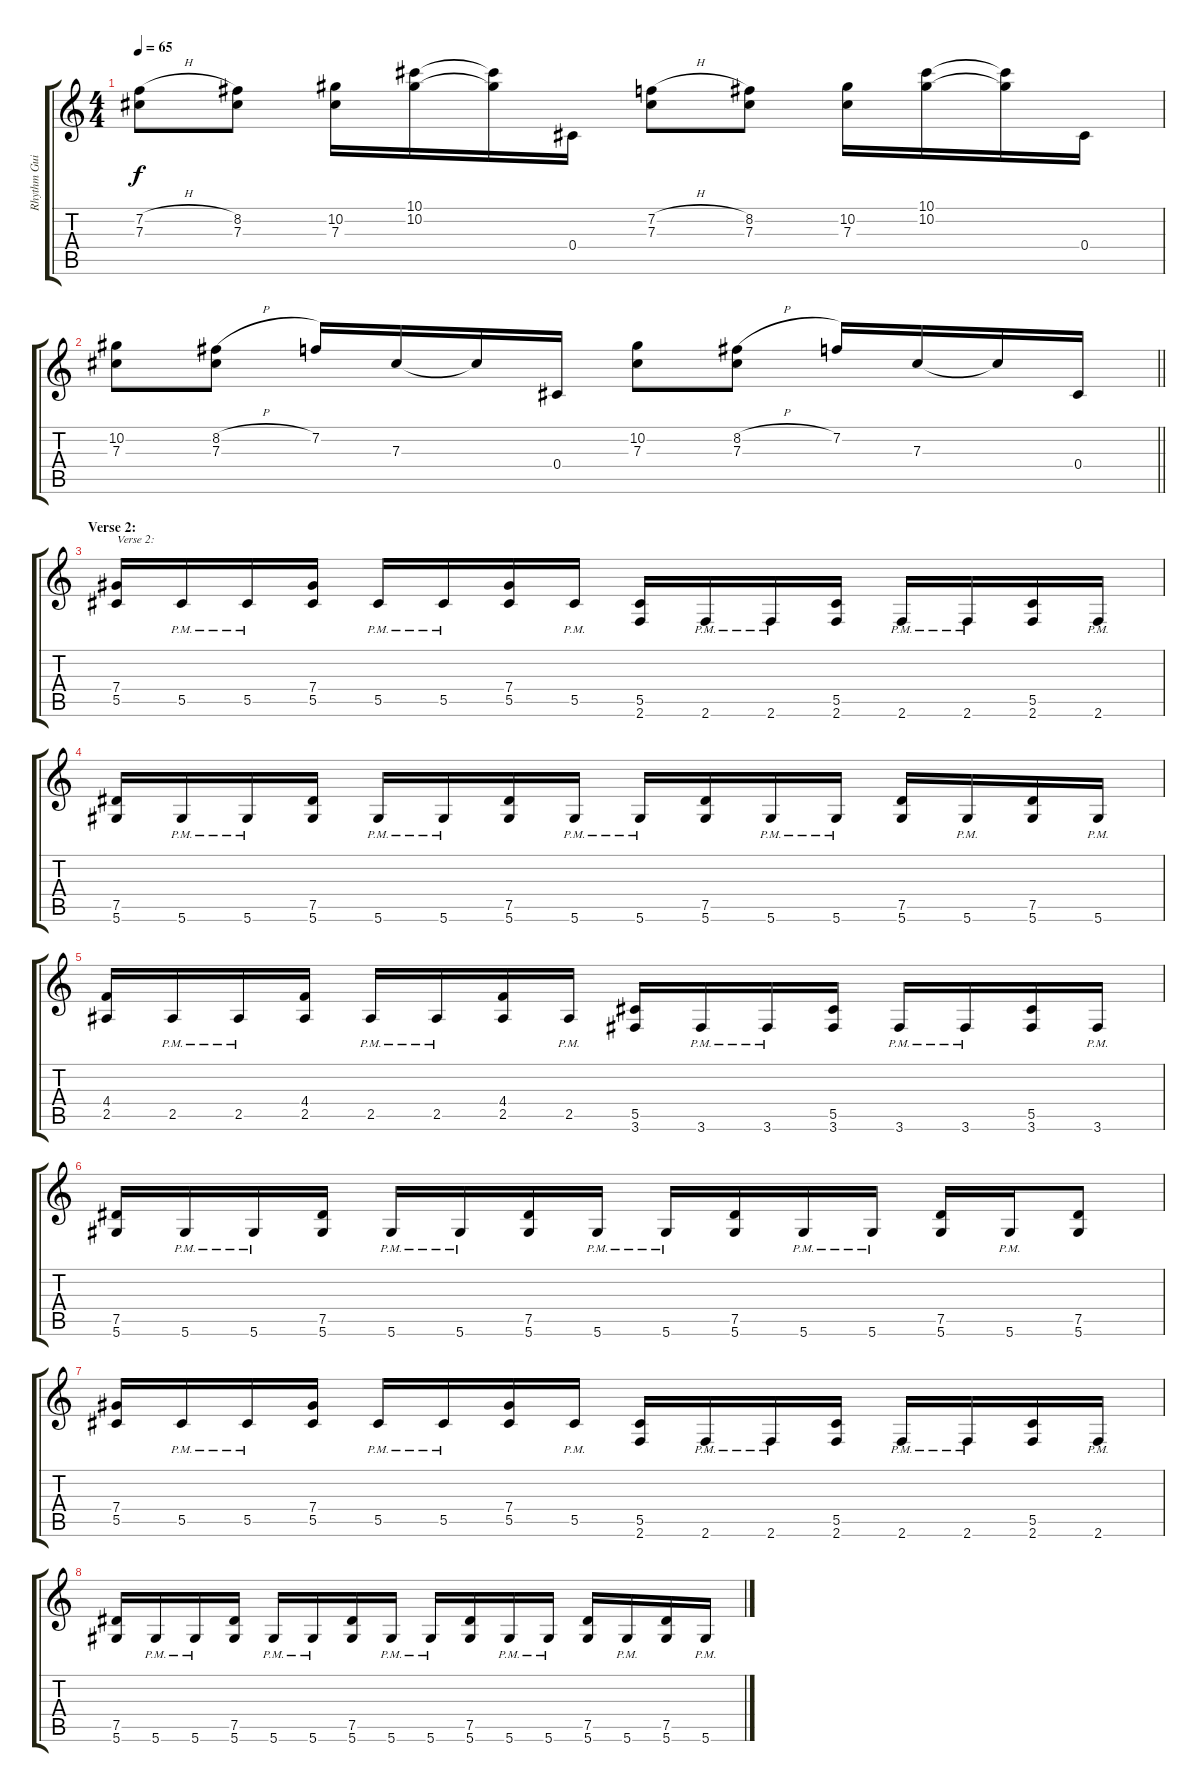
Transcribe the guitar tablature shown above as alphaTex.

\track ("Rhythm Guitar 1" "Rhythm Gui") {instrument distortionguitar}
\staff {score tabs}
\tuning (Eb4 Bb3 Gb3 Db3 Ab2 Eb2) {hide}
\ts (4 4)
\tempo 65
\clef g2
\ks c
(7.2{h} 7.3).8{dy f} (8.2 7.3).8 (10.2 7.3).16 (10.1 10.2).16 (10.1{t} 10.2{t}).16 0.4.16 (7.2{h} 7.3).8 (8.2 7.3).8 (10.2 7.3).16 (10.1 10.2).16 (10.1{t} 10.2{t}).16 0.4.16 |
\barLineRight lightlight
(10.2 7.3).8 (8.2{h} 7.3).8 7.2.16 7.3.16 7.3{t}.16 0.4.16 (10.2 7.3).8 (8.2{h} 7.3).8 7.2.16 7.3.16 7.3{t}.16 0.4.16 |
\section ("" "Verse 2:")
(7.4 5.5).16{txt "Verse 2:"} 5.5{pm}.16 5.5{pm}.16 (7.4 5.5).16 5.5{pm}.16 5.5{pm}.16 (7.4 5.5).16 5.5{pm}.16 (5.5 2.6).16 2.6{pm}.16 2.6{pm}.16 (5.5 2.6).16 2.6{pm}.16 2.6{pm}.16 (5.5 2.6).16 2.6{pm}.16 |
(7.5 5.6).16 5.6{pm}.16 5.6{pm}.16 (7.5 5.6).16 5.6{pm}.16 5.6{pm}.16 (7.5 5.6).16 5.6{pm}.16 5.6{pm}.16 (7.5 5.6).16 5.6{pm}.16 5.6{pm}.16 (7.5 5.6).16 5.6{pm}.16 (7.5 5.6).16 5.6{pm}.16 |
(4.4 2.5).16 2.5{pm}.16 2.5{pm}.16 (4.4 2.5).16 2.5{pm}.16 2.5{pm}.16 (4.4 2.5).16 2.5{pm}.16 (5.5 3.6).16 3.6{pm}.16 3.6{pm}.16 (5.5 3.6).16 3.6{pm}.16 3.6{pm}.16 (5.5 3.6).16 3.6{pm}.16 |
(7.5 5.6).16 5.6{pm}.16 5.6{pm}.16 (7.5 5.6).16 5.6{pm}.16 5.6{pm}.16 (7.5 5.6).16 5.6{pm}.16 5.6{pm}.16 (7.5 5.6).16 5.6{pm}.16 5.6{pm}.16 (7.5 5.6).16 5.6{pm}.16 (7.5 5.6).8 |
(7.4 5.5).16 5.5{pm}.16 5.5{pm}.16 (7.4 5.5).16 5.5{pm}.16 5.5{pm}.16 (7.4 5.5).16 5.5{pm}.16 (5.5 2.6).16 2.6{pm}.16 2.6{pm}.16 (5.5 2.6).16 2.6{pm}.16 2.6{pm}.16 (5.5 2.6).16 2.6{pm}.16 |
(7.5 5.6).16 5.6{pm}.16 5.6{pm}.16 (7.5 5.6).16 5.6{pm}.16 5.6{pm}.16 (7.5 5.6).16 5.6{pm}.16 5.6{pm}.16 (7.5 5.6).16 5.6{pm}.16 5.6{pm}.16 (7.5 5.6).16 5.6{pm}.16 (7.5 5.6).16 5.6{pm}.16
